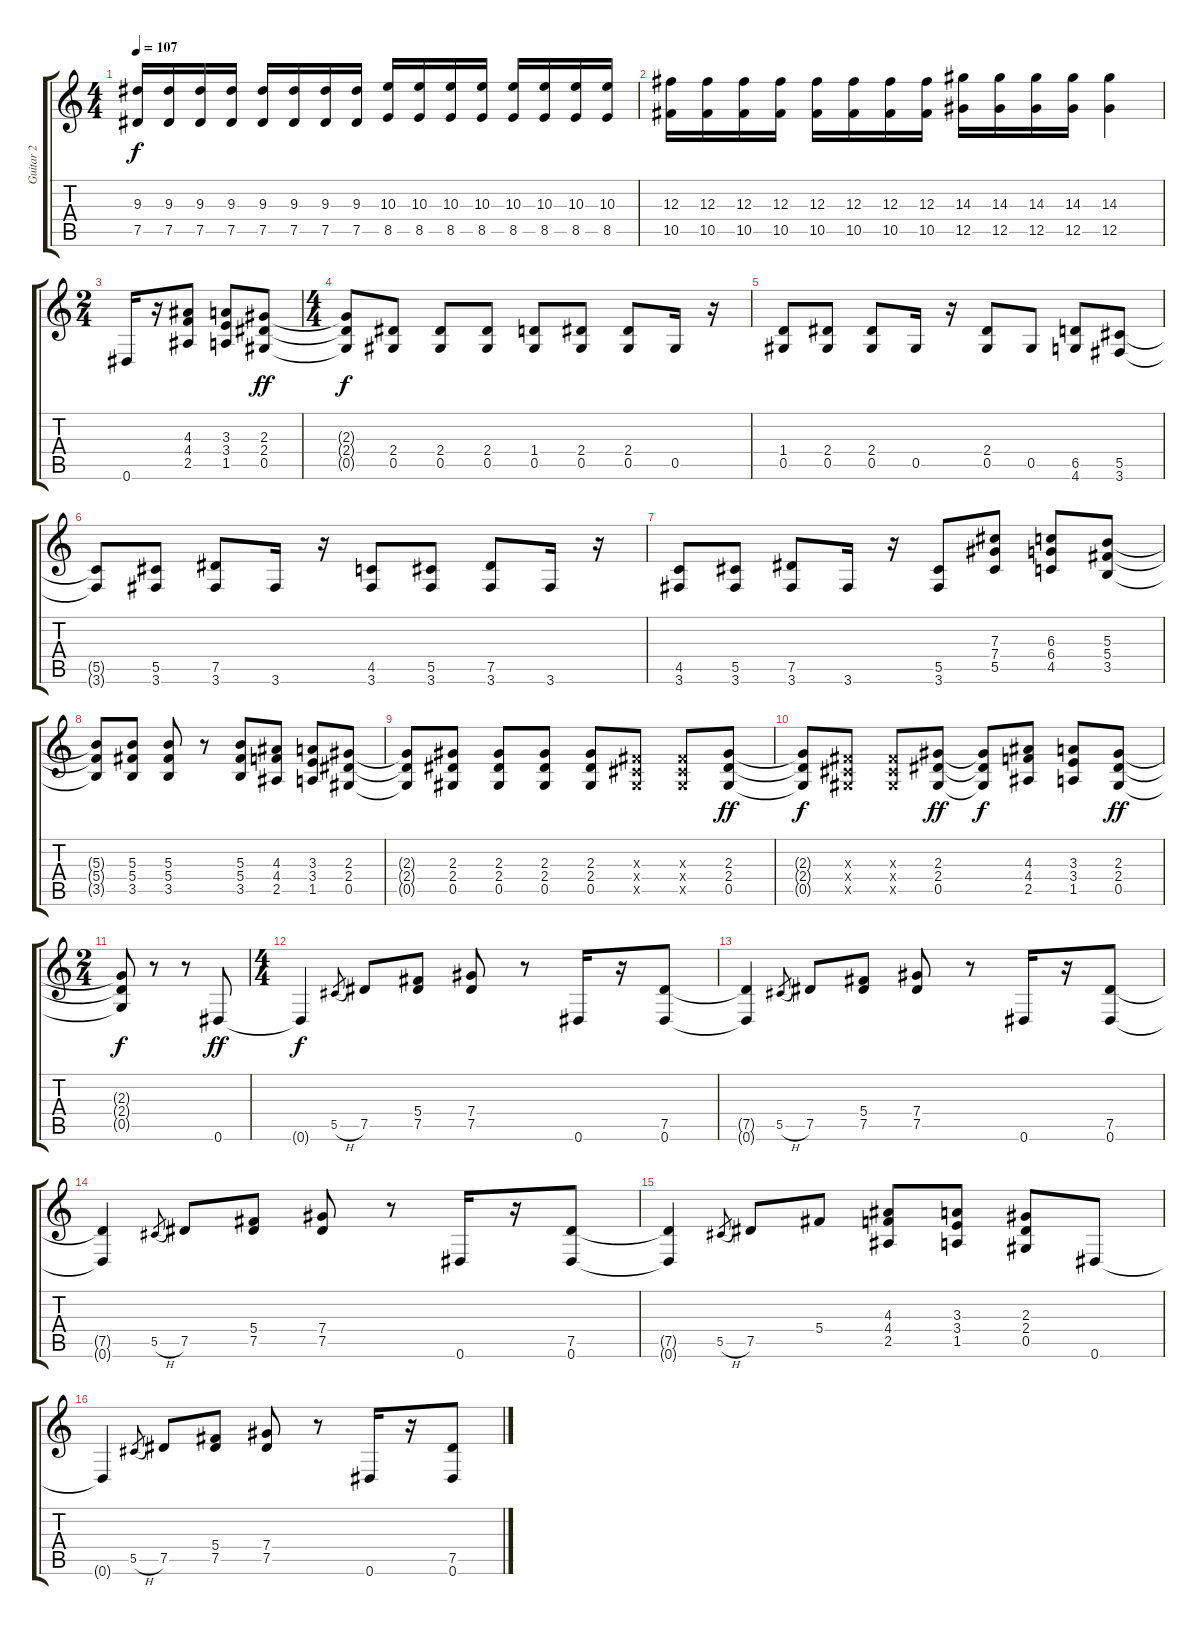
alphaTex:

\track ("Guitar 2" "Guitar 2") {instrument distortionguitar}
\staff {score tabs}
\tuning (Eb4 Bb3 Gb3 Db3 Ab2 Eb2) {hide}
\ts (4 4)
\tempo 107
\clef g2
\ks c
(9.3 7.5).16{dy f} (9.3 7.5).16 (9.3 7.5).16 (9.3 7.5).16 (9.3 7.5).16 (9.3 7.5).16 (9.3 7.5).16 (9.3 7.5).16 (10.3 8.5).16 (10.3 8.5).16 (10.3 8.5).16 (10.3 8.5).16 (10.3 8.5).16 (10.3 8.5).16 (10.3 8.5).16 (10.3 8.5).16 |
(12.3 10.5).16 (12.3 10.5).16 (12.3 10.5).16 (12.3 10.5).16 (12.3 10.5).16 (12.3 10.5).16 (12.3 10.5).16 (12.3 10.5).16 (14.3 12.5).16 (14.3 12.5).16 (14.3 12.5).16 (14.3 12.5).16 (14.3 12.5).4 |
\ts (2 4)
0.6.16 r.16 (4.3 4.4 2.5).8 (3.3 3.4 1.5).8 (2.3 2.4 0.5).8{dy ff} |
\ts (4 4)
(2.3{t} 2.4{t} 0.5{t}).8{dy f} (2.4 0.5).8 (2.4 0.5).8 (2.4 0.5).8 (1.4 0.5).8 (2.4 0.5).8 (2.4 0.5).8 0.5.16 r.16 |
(1.4 0.5).8 (2.4 0.5).8 (2.4 0.5).8 0.5.16 r.16 (2.4 0.5).8 0.5.8 (6.5 4.6).8 (5.5 3.6).8 |
(5.5{t} 3.6{t}).8 (5.5 3.6).8 (7.5 3.6).8 3.6.16 r.16 (4.5 3.6).8 (5.5 3.6).8 (7.5 3.6).8 3.6.16 r.16 |
(4.5 3.6).8 (5.5 3.6).8 (7.5 3.6).8 3.6.16 r.16 (5.5 3.6).8 (7.3 7.4 5.5).8 (6.3 6.4 4.5).8 (5.3 5.4 3.5).8 |
(5.3{t} 5.4{t} 3.5{t}).8 (5.3 5.4 3.5).8 (5.3 5.4 3.5).8 r.8 (5.3 5.4 3.5).8 (4.3 4.4 2.5).8 (3.3 3.4 1.5).8 (2.3 2.4 0.5).8 |
(2.3{t} 2.4{t} 0.5{t}).8 (2.3 2.4 0.5).8 (2.3 2.4 0.5).8 (2.3 2.4 0.5).8 (2.3 2.4 0.5).8 (0.3{x} 0.4{x} 0.5{x}).8 (0.3{x} 0.4{x} 0.5{x}).8 (2.3 2.4 0.5).8{dy ff} |
(2.3{t} 2.4{t} 0.5{t}).8{dy f} (0.3{x} 0.4{x} 0.5{x}).8 (0.3{x} 0.4{x} 0.5{x}).8 (2.3 2.4 0.5).8{dy ff} (2.3{t} 2.4{t} 0.5{t}).8{dy f} (4.3 4.4 2.5).8 (3.3 3.4 1.5).8 (2.3 2.4 0.5).8{dy ff} |
\ts (2 4)
(2.3{t} 2.4{t} 0.5{t}).8{dy f} r.8 r.8 0.6.8{dy ff} |
\ts (4 4)
0.6{t}.4{dy f} 5.5{h}.8{gr} 7.5.8 (5.4 7.5).8 (7.4 7.5).8 r.8 0.6.16 r.16 (7.5 0.6).8 |
(7.5{t} 0.6{t}).4 5.5{h}.8{gr} 7.5.8 (5.4 7.5).8 (7.4 7.5).8 r.8 0.6.16 r.16 (7.5 0.6).8 |
(7.5{t} 0.6{t}).4 5.5{h}.8{gr} 7.5.8 (5.4 7.5).8 (7.4 7.5).8 r.8 0.6.16 r.16 (7.5 0.6).8 |
(7.5{t} 0.6{t}).4 5.5{h}.8{gr} 7.5.8 5.4.8 (4.3 4.4 2.5).8 (3.3 3.4 1.5).8 (2.3 2.4 0.5).8 0.6.8 |
0.6{t}.4 5.5{h}.8{gr} 7.5.8 (5.4 7.5).8 (7.4 7.5).8 r.8 0.6.16 r.16 (7.5 0.6).8
